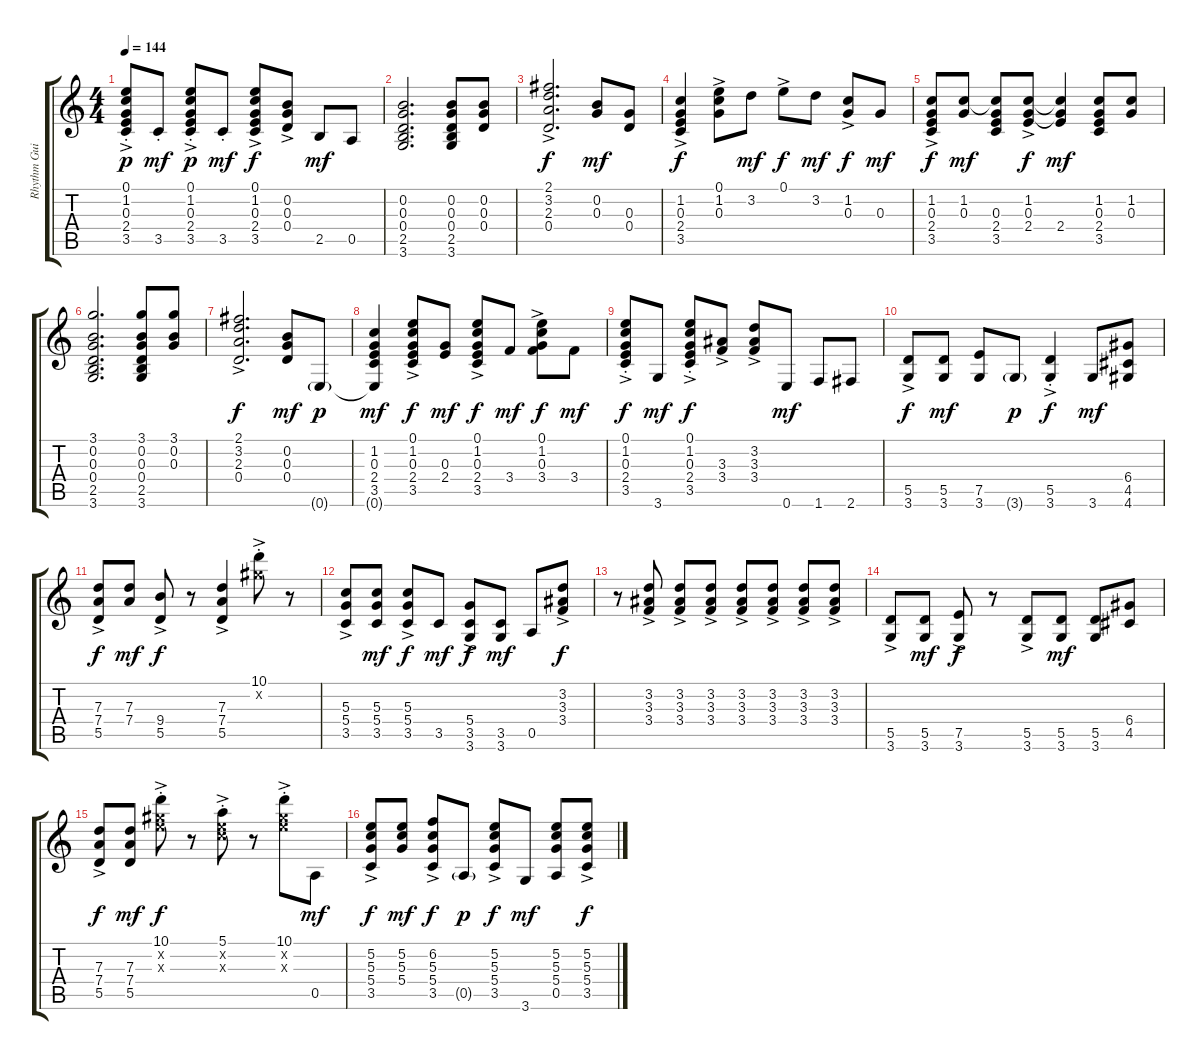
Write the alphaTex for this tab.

\track ("Rhythm Guitar" "Rhythm Gui") {instrument distortionguitar}
\staff {score tabs}
\tuning (E4 B3 G3 D3 A2 E2) {hide}
\ts (4 4)
\tempo 144
\clef g2
\ks c
(0.1{st} 1.2{ac st} 0.3{ac st} 2.4{ac st} 3.5{st}).8{dy p} 3.5{st}.8{dy mf} (0.1{ac st} 1.2{ac st} 0.3{ac st} 2.4{ac st} 3.5{st}).8{dy p} 3.5{st}.8{dy mf} (0.1{ac} 1.2{ac} 0.3{ac} 2.4{ac} 3.5{ac}).8{dy f} (0.2{ac} 0.3{ac} 0.4{ac}).8 2.5.8{dy mf} 0.5.8 |
(0.2 0.3 0.4 2.5 3.6).2{d} (0.2 0.3 0.4 2.5 3.6).8 (0.2 0.3 0.4).8 |
(2.1{ac} 3.2{ac} 2.3{ac} 0.4{ac}).2{d dy f} (0.2 0.3).8{dy mf} (0.3 0.4).8 |
(1.2{ac} 0.3{ac} 2.4{ac} 3.5{ac}).4{dy f} (0.1{ac} 1.2{ac} 0.3{ac}).8 3.2.8{dy mf} 0.1{ac}.8{dy f} 3.2.8{dy mf} (1.2{ac} 0.3{ac}).8{dy f} 0.3.8{dy mf} |
(1.2{ac} 0.3{ac} 2.4{ac} 3.5{ac}).8{dy f} (1.2 0.3).8{dy mf} (1.2{t} 0.3 2.4 3.5).8 (1.2{ac} 0.3{ac} 2.4{ac}).8{dy f} (1.2{t} 0.3{t} 2.4).4{dy mf} (1.2 0.3 2.4 3.5).8 (1.2 0.3).8 |
(3.1 0.2 0.3 0.4 2.5 3.6).2{d} (3.1 0.2 0.3 0.4 2.5 3.6).8 (3.1 0.2 0.3).8 |
(2.1{ac} 3.2{ac} 2.3{ac} 0.4{ac}).2{d dy f} (0.2 0.3 0.4).8{dy mf} 0.6{g}.8{dy p} |
(1.2 0.3 2.4 3.5 0.6{t}).4{dy mf} (0.1{ac} 1.2{ac} 0.3{ac} 2.4{ac} 3.5{ac}).8{dy f} (0.3 2.4).8{dy mf} (0.1{ac} 1.2{ac} 0.3{ac} 2.4{ac} 3.5{ac}).8{dy f} 3.4.8{dy mf} (0.1{ac} 1.2{ac} 0.3{ac} 3.4{ac}).8{dy f} 3.4.8{dy mf} |
(0.1{ac st} 1.2{ac st} 0.3{ac st} 2.4{ac st} 3.5{ac st}).8{dy f} 3.6.8{dy mf} (0.1{ac st} 1.2{ac st} 0.3{ac st} 2.4{ac st} 3.5{ac st}).8{dy f} (3.3{ac} 3.4{ac}).8 (3.2{ac} 3.3{ac} 3.4{ac}).8 0.6.8{dy mf} 1.6.8 2.6.8 |
(5.5{ac} 3.6{ac}).8{dy f} (5.5 3.6).8{dy mf} (7.5 3.6).8 3.6{g}.8{dy p} (5.5{ac st} 3.6{ac st}).4{dy f} 3.6.8{dy mf} (6.4 4.5 4.6).8 |
(7.3{ac} 7.4{ac} 5.5{ac}).8{dy f} (7.3 7.4).8{dy mf} (9.4{ac} 5.5{ac}).8{dy f} r.8 (7.3{ac} 7.4{ac} 5.5{ac}).4 (10.1{ac st} 9.2{ac st x}).8 r.8 |
(5.3{ac} 5.4{ac} 3.5{ac}).8 (5.3 5.4 3.5).8{dy mf} (5.3{ac} 5.4{ac} 3.5{ac}).8{dy f} 3.5.8{dy mf} (5.4{ac} 3.5{ac} 3.6{ac}).8{dy f} (3.5 3.6).8{dy mf} 0.5.8 (3.2{ac} 3.3{ac} 3.4{ac}).8{dy f} |
r.8 (3.2{ac} 3.3{ac} 3.4{ac}).8 (3.2{ac} 3.3{ac} 3.4{ac}).8 (3.2{ac} 3.3{ac} 3.4{ac}).8 (3.2{ac} 3.3{ac} 3.4{ac}).8 (3.2{ac} 3.3{ac} 3.4{ac}).8 (3.2{ac} 3.3{ac} 3.4{ac}).8 (3.2{ac} 3.3{ac} 3.4{ac}).8 |
(5.5{ac} 3.6{ac}).8 (5.5 3.6).8{dy mf} (7.5{ac} 3.6{ac}).8{dy f} r.8 (5.5{ac} 3.6{ac}).8 (5.5 3.6).8{dy mf} (5.5 3.6).8 (6.4 4.5).8 |
(7.3{ac} 7.4{ac} 5.5{ac}).8{dy f} (7.3 7.4 5.5).8{dy mf} (10.1{ac st} 9.2{ac st x} 9.3{ac st x}).8{dy f} r.8 (5.1{ac st} 5.2{ac st x} 5.3{ac st x}).8 r.8 (10.1{ac st} 9.2{ac st x} 9.3{ac st x}).8 0.5.8{dy mf} |
(5.2{ac} 5.3{ac} 5.4{ac} 3.5{ac}).8{dy f} (5.2 5.3 5.4).8{dy mf} (6.2{ac} 5.3{ac} 5.4{ac} 3.5{ac}).8{dy f} 0.5{g}.8{dy p} (5.2{ac} 5.3{ac} 5.4{ac} 3.5{ac}).8{dy f} 3.6.8{dy mf} (5.2 5.3 5.4 0.5).8 (5.2{ac} 5.3{ac} 5.4{ac} 3.5{ac}).8{dy f}
